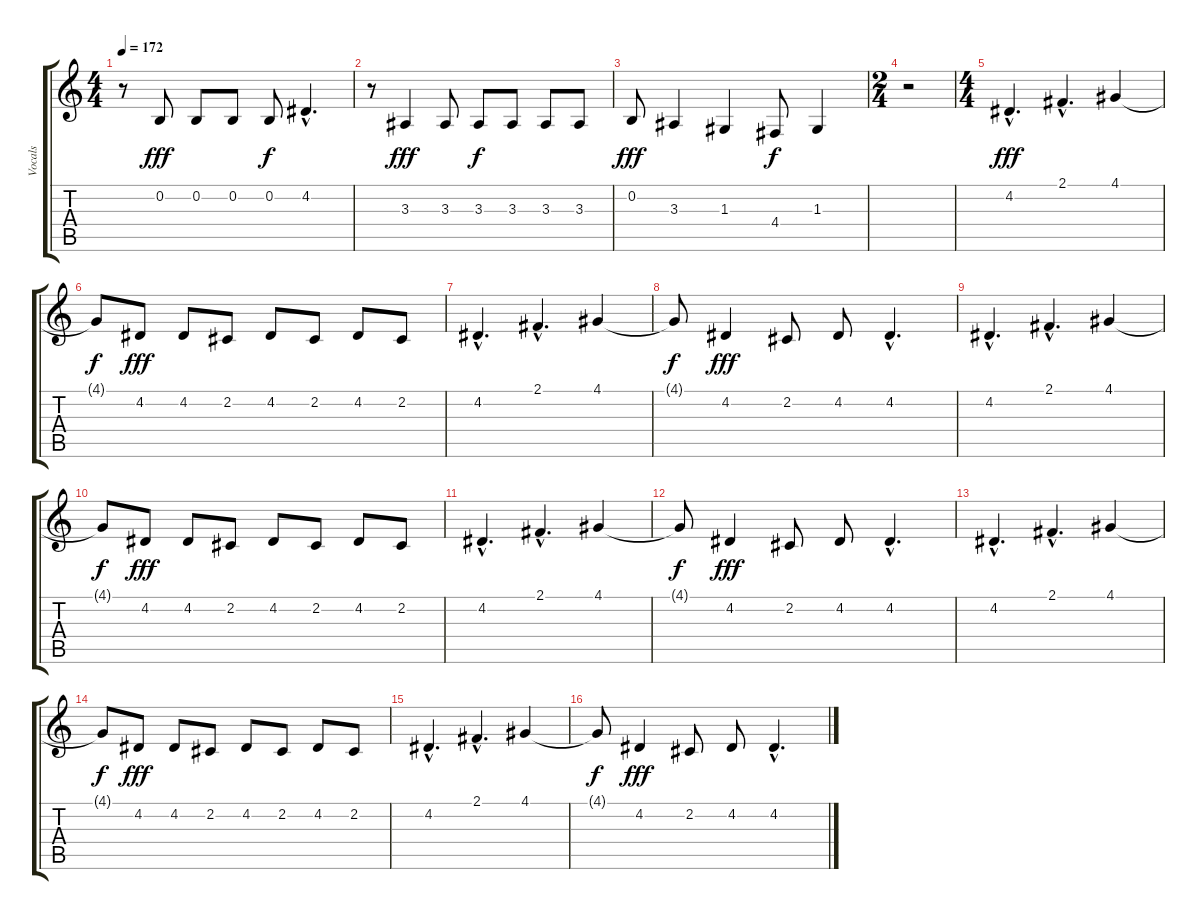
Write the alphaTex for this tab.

\track ("Vocals" "Vocals") {instrument englishhorn}
\staff {score tabs}
\tuning (E4 B3 G3 D3 A2 E2) {hide}
\ts (4 4)
\tempo 172
\clef g2
\ks c
r.8{dy f} 0.2.8{dy fff} 0.2.8 0.2.8 0.2.8{dy f} 4.2{hac}.4{d} |
r.8 3.3.4{dy fff} 3.3.8 3.3.8{dy f} 3.3.8 3.3.8 3.3.8 |
0.2.8{dy fff} 3.3.4 1.3.4 4.4.8{dy f} 1.3.4 |
\ts (2 4)
r.2 |
\ts (4 4)
4.2{hac}.4{d dy fff} 2.1{hac}.4{d} 4.1.4 |
4.1{t}.8{dy f} 4.2.8{dy fff} 4.2.8 2.2.8 4.2.8 2.2.8 4.2.8 2.2.8 |
4.2{hac}.4{d} 2.1{hac}.4{d} 4.1.4 |
4.1{t}.8{dy f} 4.2.4{dy fff} 2.2.8 4.2.8 4.2{hac}.4{d} |
4.2{hac}.4{d} 2.1{hac}.4{d} 4.1.4 |
4.1{t}.8{dy f} 4.2.8{dy fff} 4.2.8 2.2.8 4.2.8 2.2.8 4.2.8 2.2.8 |
4.2{hac}.4{d} 2.1{hac}.4{d} 4.1.4 |
4.1{t}.8{dy f} 4.2.4{dy fff} 2.2.8 4.2.8 4.2{hac}.4{d} |
4.2{hac}.4{d} 2.1{hac}.4{d} 4.1.4 |
4.1{t}.8{dy f} 4.2.8{dy fff} 4.2.8 2.2.8 4.2.8 2.2.8 4.2.8 2.2.8 |
4.2{hac}.4{d} 2.1{hac}.4{d} 4.1.4 |
4.1{t}.8{dy f} 4.2.4{dy fff} 2.2.8 4.2.8 4.2{hac}.4{d}
